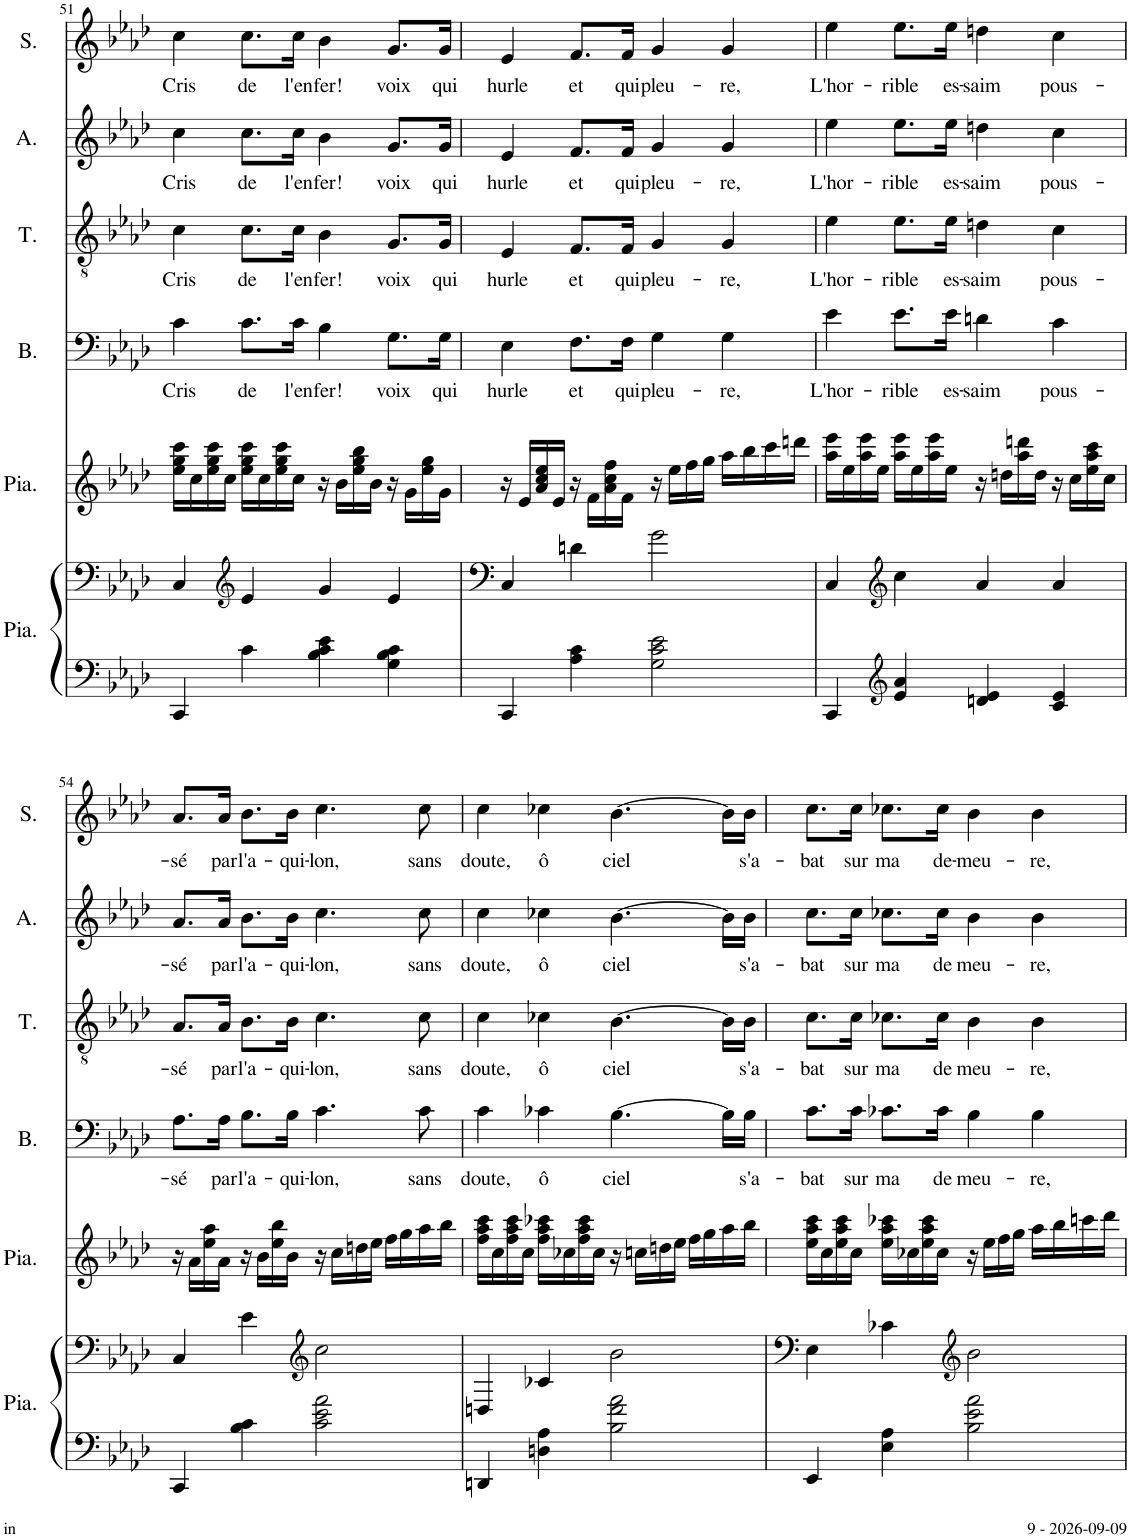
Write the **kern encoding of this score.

**kern	**kern	**kern	**kern	**text	**kern	**text	**kern	**text	**kern	**text
*part6	*part6	*part5	*part4	*part4	*part3	*part3	*part2	*part2	*part1	*part1
*staff7	*staff6	*staff5	*staff4	*staff4	*staff3	*staff3	*staff2	*staff2	*staff1	*staff1
*I"Piano, lower:	*	*I"Piano, upper:	*I"Bass	*	*I"Ténor	*	*I"Alto	*	*I"Soprano	*
*I'Pia.	*	*I'Pia.	*I'B.	*	*I'T.	*	*I'A.	*	*I'S.	*
!!LO:PB:g=z
*clefF4	*clefF4	*clefG2	*clefF4	*	*clefGv2	*	*clefG2	*	*clefG2	*
*k[b-e-a-d-]	*k[b-e-a-d-]	*k[b-e-a-d-]	*k[b-e-a-d-]	*	*k[b-e-a-d-]	*	*k[b-e-a-d-]	*	*k[b-e-a-d-]	*
*M4/4	*M4/4	*M4/4	*M4/4	*	*M4/4	*	*M4/4	*	*M4/4	*
=51	=51	=51	=51	=51	=51	=51	=51	=51	=51	=51
!	!	!	!	!LO:LY:b	!	!LO:LY:b	!	!LO:LY:b	!	!LO:LY:b
4CC/	4C/	16ee-\ 16gg\ 16ccc\LL	4c\	Cris	4c\	Cris	4cc\	Cris	4cc\	Cris
.	.	16cc\	.	.	.	.	.	.	.	.
.	.	16ee-\ 16gg\ 16ccc\	.	.	.	.	.	.	.	.
.	.	16cc\JJ	.	.	.	.	.	.	.	.
*	*clefG2	*	*	*	*	*	*	*	*	*
!	!	!	!	!LO:LY:b	!	!LO:LY:b	!	!LO:LY:b	!	!LO:LY:b
4c\	4e-/	16ee-\ 16gg\ 16ccc\LL	8.c\L	de	8.c\L	de	8.cc\L	de	8.cc\L	de
.	.	16cc\	.	.	.	.	.	.	.	.
.	.	16ee-\ 16gg\ 16ccc\	.	.	.	.	.	.	.	.
!	!	!	!	!LO:LY:b	!	!LO:LY:b	!	!LO:LY:b	!	!LO:LY:b
.	.	16cc\JJ	16c\Jk	l'en	16c\Jk	l'en	16cc\Jk	l'en	16cc\Jk	l'en
!	!	!	!	!LO:LY:b	!	!LO:LY:b	!	!LO:LY:b	!	!LO:LY:b
4B-\ 4c\ 4e-\	4g/	16r	4B-\	fer!	4B-\	fer!	4b-\	fer!	4b-\	fer!
.	.	16b-\LL	.	.	.	.	.	.	.	.
.	.	16ee-\ 16gg\ 16bb-\	.	.	.	.	.	.	.	.
.	.	16b-\JJ	.	.	.	.	.	.	.	.
!	!	!	!	!LO:LY:b	!	!LO:LY:b	!	!LO:LY:b	!	!LO:LY:b
4G\ 4B-\ 4c\	4e-/	16r	8.G\L	voix	8.G/L	voix	8.g/L	voix	8.g/L	voix
.	.	16g\LL	.	.	.	.	.	.	.	.
.	.	16ee-\ 16gg\	.	.	.	.	.	.	.	.
!	!	!	!	!LO:LY:b	!	!LO:LY:b	!	!LO:LY:b	!	!LO:LY:b
.	.	16g\JJ	16G\Jk	qui	16G/Jk	qui	16g/Jk	qui	16g/Jk	qui
=52	=52	=52	=52	=52	=52	=52	=52	=52	=52	=52
!	!	!	!	!LO:LY:b	!	!LO:LY:b	!	!LO:LY:b	!	!LO:LY:b
4CC/	4C/	16r	4E-\	hurle	4E-/	hurle	4e-/	hurle	4e-/	hurle
.	.	16e-/LL	.	.	.	.	.	.	.	.
.	.	16a-/ 16cc/ 16ee-/	.	.	.	.	.	.	.	.
.	.	16e-/JJ	.	.	.	.	.	.	.	.
!	!	!	!	!LO:LY:b	!	!LO:LY:b	!	!LO:LY:b	!	!LO:LY:b
4A-\ 4c\	4dn\	16r	8.F\L	et	8.F/L	et	8.f/L	et	8.f/L	et
.	.	16f\LL	.	.	.	.	.	.	.	.
.	.	16a-\ 16cc\ 16ff\	.	.	.	.	.	.	.	.
!	!	!	!	!LO:LY:b	!	!LO:LY:b	!	!LO:LY:b	!	!LO:LY:b
.	.	16f\JJ	16F\Jk	qui	16F/Jk	qui	16f/Jk	qui	16f/Jk	qui
!	!	!	!	!LO:LY:b	!	!LO:LY:b	!	!LO:LY:b	!	!LO:LY:b
2G\ 2c\ 2e-\	2g\	16r	4G\	pleu-	4G/	pleu-	4g/	pleu-	4g/	pleu-
.	.	16ee-\LL	.	.	.	.	.	.	.	.
.	.	16ff\	.	.	.	.	.	.	.	.
.	.	16gg\JJ	.	.	.	.	.	.	.	.
!	!	!	!	!LO:LY:b	!	!LO:LY:b	!	!LO:LY:b	!	!LO:LY:b
.	.	16aa-\LL	4G\	-re,	4G/	-re,	4g/	-re,	4g/	-re,
.	.	16bb-\	.	.	.	.	.	.	.	.
.	.	16ccc\	.	.	.	.	.	.	.	.
.	.	16dddn\JJ	.	.	.	.	.	.	.	.
=53	=53	=53	=53	=53	=53	=53	=53	=53	=53	=53
!	!	!	!	!LO:LY:b	!	!LO:LY:b	!	!LO:LY:b	!	!LO:LY:b
4CC/	4C/	16aa-\ 16eee-\LL	4e-\	L'hor-	4e-\	L'hor-	4ee-\	L'hor-	4ee-\	L'hor-
.	.	16ee-\	.	.	.	.	.	.	.	.
.	.	16aa-\ 16eee-\	.	.	.	.	.	.	.	.
.	.	16ee-\JJ	.	.	.	.	.	.	.	.
*clefG2	*clefG2	*	*	*	*	*	*	*	*	*
!	!	!	!	!LO:LY:b	!	!LO:LY:b	!	!LO:LY:b	!	!LO:LY:b
4e-/ 4a-/	4cc\	16aa-\ 16eee-\LL	8.e-\L	-rible	8.e-\L	-rible	8.ee-\L	-rible	8.ee-\L	-rible
.	.	16ee-\	.	.	.	.	.	.	.	.
.	.	16aa-\ 16eee-\	.	.	.	.	.	.	.	.
!	!	!	!	!LO:LY:b	!	!LO:LY:b	!	!LO:LY:b	!	!LO:LY:b
.	.	16ee-\JJ	16e-\Jk	es-	16e-\Jk	es-	16ee-\Jk	es-	16ee-\Jk	es-
!	!	!	!	!LO:LY:b	!	!LO:LY:b	!	!LO:LY:b	!	!LO:LY:b
4dn/ 4e-/	4a-/	16r	4dn\	-saim	4dn\	-saim	4ddn\	-saim	4ddn\	-saim
.	.	16ddn\LL	.	.	.	.	.	.	.	.
.	.	16aa-\ 16dddn\	.	.	.	.	.	.	.	.
.	.	16dd\JJ	.	.	.	.	.	.	.	.
!	!	!	!	!LO:LY:b	!	!LO:LY:b	!	!LO:LY:b	!	!LO:LY:b
4c/ 4e-/	4a-/	16r	4c\	pous-	4c\	pous-	4cc\	pous-	4cc\	pous-
.	.	16cc\LL	.	.	.	.	.	.	.	.
.	.	16ee-\ 16aa-\ 16ccc\	.	.	.	.	.	.	.	.
.	.	16cc\JJ	.	.	.	.	.	.	.	.
!!LO:LB:g=z
=54	=54	=54	=54	=54	=54	=54	=54	=54	=54	=54
!	!	!	!	!LO:LY:b	!	!LO:LY:b	!	!LO:LY:b	!	!LO:LY:b
4CC/	4C/	16r	8.A-\L	-sé	8.A-/L	-sé	8.a-/L	-sé	8.a-/L	-sé
.	.	16a-\LL	.	.	.	.	.	.	.	.
.	.	16ee-\ 16aa-\	.	.	.	.	.	.	.	.
!	!	!	!	!LO:LY:b	!	!LO:LY:b	!	!LO:LY:b	!	!LO:LY:b
.	.	16a-\JJ	16A-\Jk	par	16A-/Jk	par	16a-/Jk	par	16a-/Jk	par
!	!	!	!	!LO:LY:b	!	!LO:LY:b	!	!LO:LY:b	!	!LO:LY:b
4B-\ 4c\	4e-\	16r	8.B-\L	l'a-	8.B-\L	l'a-	8.b-\L	l'a-	8.b-\L	l'a-
.	.	16b-\LL	.	.	.	.	.	.	.	.
.	.	16ee-\ 16bb-\	.	.	.	.	.	.	.	.
!	!	!	!	!LO:LY:b	!	!LO:LY:b	!	!LO:LY:b	!	!LO:LY:b
.	.	16b-\JJ	16B-\Jk	-qui-	16B-\Jk	-qui-	16b-\Jk	-qui-	16b-\Jk	-qui-
*	*clefG2	*	*	*	*	*	*	*	*	*
!	!	!	!	!LO:LY:b	!	!LO:LY:b	!	!LO:LY:b	!	!LO:LY:b
2c\ 2e-\ 2a-\	2cc\	16r	4.c\	-lon,	4.c\	-lon,	4.cc\	-lon,	4.cc\	-lon,
.	.	16cc\LL	.	.	.	.	.	.	.	.
.	.	16ddn\	.	.	.	.	.	.	.	.
.	.	16ee-\JJ	.	.	.	.	.	.	.	.
.	.	16ff\LL	.	.	.	.	.	.	.	.
.	.	16gg\	.	.	.	.	.	.	.	.
!	!	!	!	!LO:LY:b	!	!LO:LY:b	!	!LO:LY:b	!	!LO:LY:b
.	.	16aa-\	8c\	sans	8c\	sans	8cc\	sans	8cc\	sans
.	.	16bb-\JJ	.	.	.	.	.	.	.	.
=55	=55	=55	=55	=55	=55	=55	=55	=55	=55	=55
!	!	!	!	!LO:LY:b	!	!LO:LY:b	!	!LO:LY:b	!	!LO:LY:b
4DDn/	4Dn/	16ff\ 16aa-\ 16ccc\LL	4c\	doute,	4c\	doute,	4cc\	doute,	4cc\	doute,
.	.	16cc\	.	.	.	.	.	.	.	.
.	.	16ff\ 16aa-\ 16ccc\	.	.	.	.	.	.	.	.
.	.	16cc\JJ	.	.	.	.	.	.	.	.
!	!	!	!	!LO:LY:b	!	!LO:LY:b	!	!LO:LY:b	!	!LO:LY:b
4Dn\ 4A-\	4c-X/	16ff\ 16aa-\ 16ccc-X\LL	4c-X\	ô	4c-X\	ô	4cc-X\	ô	4cc-X\	ô
.	.	16cc-X\	.	.	.	.	.	.	.	.
.	.	16ff\ 16aa-\ 16ccc-\	.	.	.	.	.	.	.	.
.	.	16cc-\JJ	.	.	.	.	.	.	.	.
!	!	!	!	!LO:LY:b	!	!LO:LY:b	!	!LO:LY:b	!	!LO:LY:b
2B-\ 2f\ 2a-\	2b-\	16r	[4.B-\	ciel	[4.B-\	ciel	[4.b-\	ciel	[4.b-\	ciel
.	.	16ccn\LL	.	.	.	.	.	.	.	.
.	.	16ddn\	.	.	.	.	.	.	.	.
.	.	16ee-\JJ	.	.	.	.	.	.	.	.
.	.	16ff\LL	.	.	.	.	.	.	.	.
.	.	16gg\	.	.	.	.	.	.	.	.
.	.	16aa-\	16B-\LL]	.	16B-\LL]	.	16b-\LL]	.	16b-\LL]	.
!	!	!	!	!LO:LY:b	!	!LO:LY:b	!	!LO:LY:b	!	!LO:LY:b
.	.	16bb-\JJ	16B-\JJ	s'a-	16B-\JJ	s'a-	16b-\JJ	s'a-	16b-\JJ	s'a-
=56	=56	=56	=56	=56	=56	=56	=56	=56	=56	=56
!	!	!	!	!LO:LY:b	!	!LO:LY:b	!	!LO:LY:b	!	!LO:LY:b
4EE-/	4E-\	16ee-\ 16aa-\ 16ccc\LL	8.c\L	-bat	8.c\L	-bat	8.cc\L	-bat	8.cc\L	-bat
.	.	16cc\	.	.	.	.	.	.	.	.
.	.	16ee-\ 16aa-\ 16ccc\	.	.	.	.	.	.	.	.
!	!	!	!	!LO:LY:b	!	!LO:LY:b	!	!LO:LY:b	!	!LO:LY:b
.	.	16cc\JJ	16c\Jk	sur	16c\Jk	sur	16cc\Jk	sur	16cc\Jk	sur
!	!	!	!	!LO:LY:b	!	!LO:LY:b	!	!LO:LY:b	!	!LO:LY:b
4E-\ 4A-\	4c-X\	16ee-\ 16aa-\ 16ccc-X\LL	8.c-X\L	ma	8.c-X\L	ma	8.cc-X\L	ma	8.cc-X\L	ma
.	.	16cc-X\	.	.	.	.	.	.	.	.
.	.	16ee-\ 16aa-\ 16ccc-\	.	.	.	.	.	.	.	.
!	!	!	!	!LO:LY:b	!	!LO:LY:b	!	!LO:LY:b	!	!LO:LY:b
.	.	16cc-\JJ	16c-\Jk	de	16c-\Jk	de	16cc-\Jk	de	16cc-\Jk	de-
*	*clefG2	*	*	*	*	*	*	*	*	*
!	!	!	!	!LO:LY:b	!	!LO:LY:b	!	!LO:LY:b	!	!LO:LY:b
2B-\ 2e-\ 2a-\	2b-\	16r	4B-\	meu-	4B-\	meu-	4b-\	meu-	4b-\	-meu-
.	.	16ee-\LL	.	.	.	.	.	.	.	.
.	.	16ff\	.	.	.	.	.	.	.	.
.	.	16gg\JJ	.	.	.	.	.	.	.	.
!	!	!	!	!LO:LY:b	!	!LO:LY:b	!	!LO:LY:b	!	!LO:LY:b
.	.	16aa-\LL	4B-\	-re,	4B-\	-re,	4b-\	-re,	4b-\	-re,
.	.	16bb-\	.	.	.	.	.	.	.	.
.	.	16cccn\	.	.	.	.	.	.	.	.
.	.	16ddd-\JJ	.	.	.	.	.	.	.	.
=	=	=	=	=	=	=	=	=	=	=
*-	*-	*-	*-	*-	*-	*-	*-	*-	*-	*-
